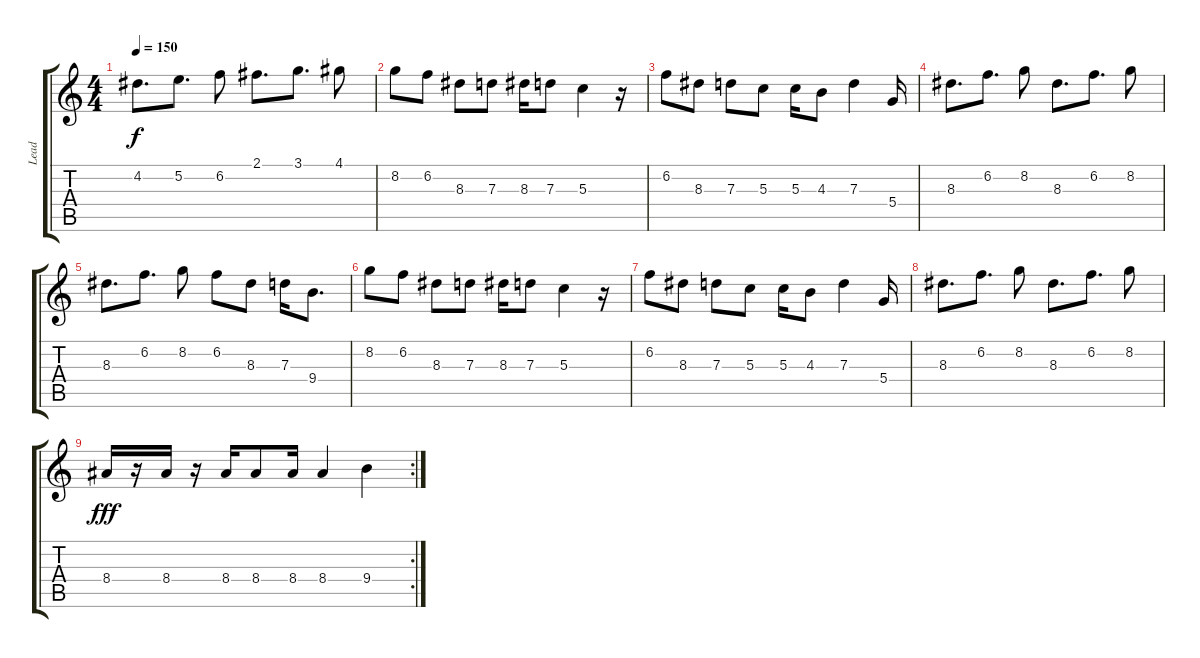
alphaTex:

\track ("Lead" "Lead") {instrument overdrivenguitar}
\staff {score tabs}
\tuning (E4 B3 G3 D3 A2 E2) {hide}
\ts (4 4)
\tempo 150
\clef g2
\ks c
4.2.8{d dy f} 5.2.8{d} 6.2.8 2.1.8{d} 3.1.8{d} 4.1.8 |
8.2.8 6.2.8 8.3.8 7.3.8 8.3.16 7.3.8 5.3.4 r.16 |
6.2.8 8.3.8 7.3.8 5.3.8 5.3.16 4.3.8 7.3.4 5.4.16 |
8.3.8{d} 6.2.8{d} 8.2.8 8.3.8{d} 6.2.8{d} 8.2.8 |
8.3.8{d} 6.2.8{d} 8.2.8 6.2.8 8.3.8 7.3.16 9.4.8{d} |
8.2.8 6.2.8 8.3.8 7.3.8 8.3.16 7.3.8 5.3.4 r.16 |
6.2.8 8.3.8 7.3.8 5.3.8 5.3.16 4.3.8 7.3.4 5.4.16 |
8.3.8{d} 6.2.8{d} 8.2.8 8.3.8{d} 6.2.8{d} 8.2.8 |
\rc 2
8.4.16{dy fff} r.16 8.4.16 r.16 8.4.16 8.4.8 8.4.16 8.4.4 9.4.4
